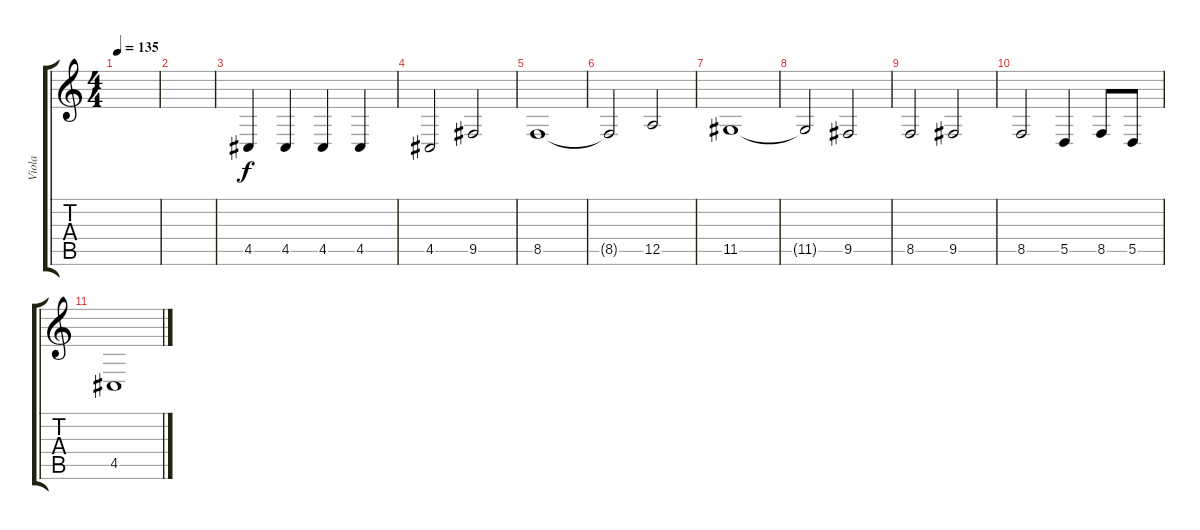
\track ("Viola" "Viola") {instrument viola}
\staff {score tabs}
\tuning (E4 B3 G3 D3 A2 E2) {hide}
\ts (4 4)
\tempo 135
\clef g2
\ks c
|
|
4.5.4 4.5.4 4.5.4 4.5.4 |
4.5.2 9.5.2 |
8.5.1 |
8.5{t}.2 12.5.2 |
11.5.1 |
11.5{t}.2 9.5.2 |
8.5.2 9.5.2 |
8.5.2 5.5.4 8.5.8 5.5.8 |
4.5.1
